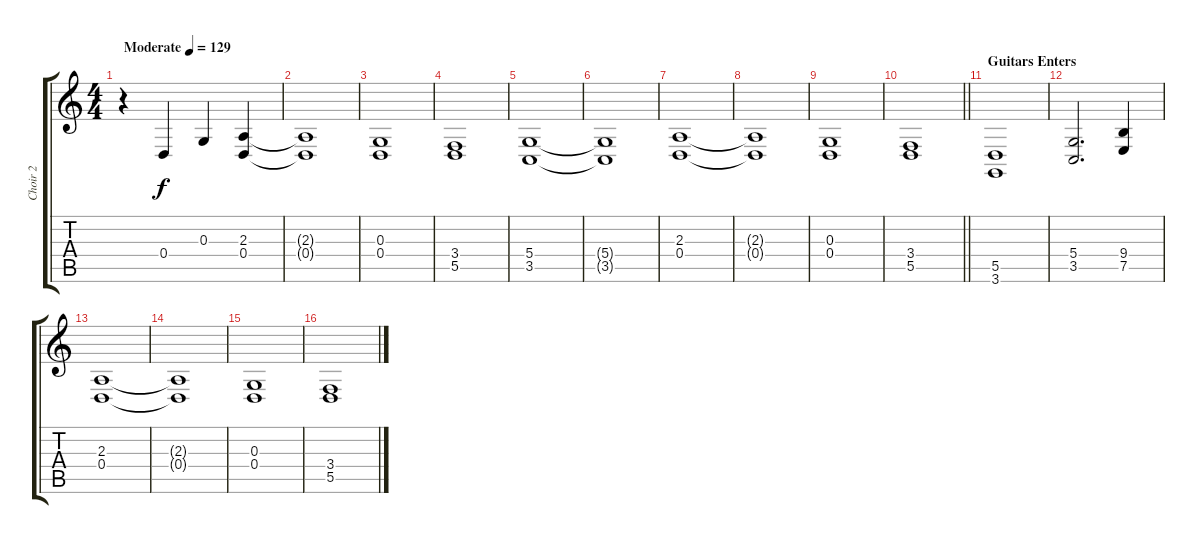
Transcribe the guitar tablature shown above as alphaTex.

\track ("Choir 2" "Choir 2") {instrument choiraahs}
\staff {score tabs}
\tuning (E4 B3 G3 D3 A2 E2) {hide}
\ts (4 4)
\tempo (129 "Moderate")
\clef g2
\ks c
r.4{dy f instrument choiraahs} 0.4.4 0.3.4 (2.3 0.4).4 |
(2.3{t} 0.4{t}).1 |
(0.3 0.4).1 |
(3.4 5.5).1 |
(5.4 3.5).1 |
(5.4{t} 3.5{t}).1 |
(2.3 0.4).1 |
(2.3{t} 0.4{t}).1 |
(0.3 0.4).1 |
\barLineRight lightlight
(3.4 5.5).1 |
\section ("" "Guitars Enters")
(5.5 3.6).1 |
(5.4 3.5).2{d} (9.4 7.5).4 |
(2.3 0.4).1 |
(2.3{t} 0.4{t}).1 |
(0.3 0.4).1 |
(3.4 5.5).1
